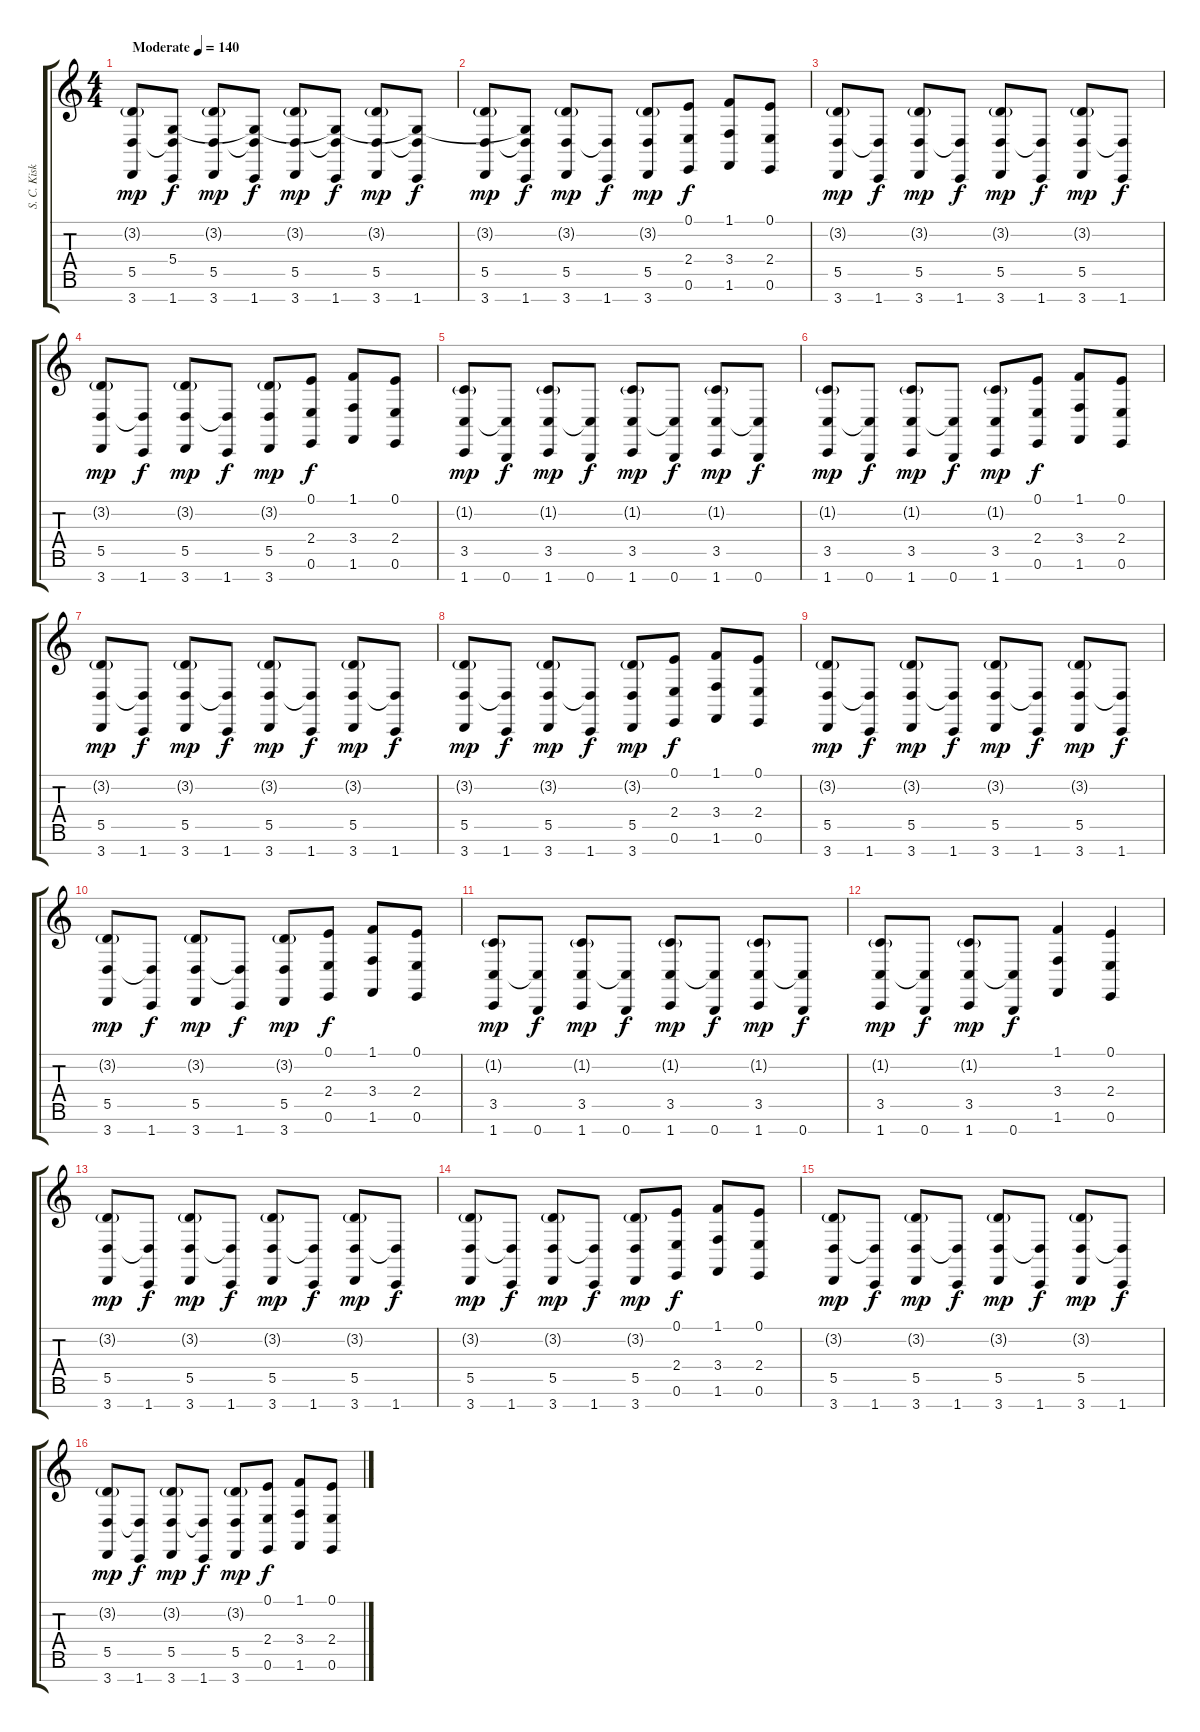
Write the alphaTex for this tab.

\track ("S. C. Kiskilla" "S. C. Kisk") {instrument stringensemble1}
\staff {score tabs}
\tuning (E4 B3 G3 D3 A2 E2 B1) {hide}
\ts (4 4)
\tempo (140 "Moderate")
\clef g2
\ks c
(3.2{g} 5.5 3.7).8{dy mp instrument lead2sawtooth} (5.4 5.5{t} 1.7).8{dy f} (3.2{g} 5.5 3.7).8{dy mp} (5.4{t} 5.5{t} 1.7).8{dy f} (3.2{g} 5.5 3.7).8{dy mp} (5.4{t} 5.5{t} 1.7).8{dy f} (3.2{g} 5.5 3.7).8{dy mp} (5.4{t} 5.5{t} 1.7).8{dy f} |
(3.2{g} 5.5 3.7).8{dy mp} (5.4{t} 5.5{t} 1.7).8{dy f} (3.2{g} 5.5 3.7).8{dy mp} (5.5{t} 1.7).8{dy f} (3.2{g} 5.5 3.7).8{dy mp} (0.1 2.4 0.6).8{dy f} (1.1 3.4 1.6).8 (0.1 2.4 0.6).8 |
(3.2{g} 5.5 3.7).8{dy mp} (5.5{t} 1.7).8{dy f} (3.2{g} 5.5 3.7).8{dy mp} (5.5{t} 1.7).8{dy f} (3.2{g} 5.5 3.7).8{dy mp} (5.5{t} 1.7).8{dy f} (3.2{g} 5.5 3.7).8{dy mp} (5.5{t} 1.7).8{dy f} |
(3.2{g} 5.5 3.7).8{dy mp} (5.5{t} 1.7).8{dy f} (3.2{g} 5.5 3.7).8{dy mp} (5.5{t} 1.7).8{dy f} (3.2{g} 5.5 3.7).8{dy mp} (0.1 2.4 0.6).8{dy f} (1.1 3.4 1.6).8 (0.1 2.4 0.6).8 |
(1.2{g} 3.5 1.7).8{dy mp} (3.5{t} 0.7).8{dy f} (1.2{g} 3.5 1.7).8{dy mp} (3.5{t} 0.7).8{dy f} (1.2{g} 3.5 1.7).8{dy mp} (3.5{t} 0.7).8{dy f} (1.2{g} 3.5 1.7).8{dy mp} (3.5{t} 0.7).8{dy f} |
(1.2{g} 3.5 1.7).8{dy mp} (3.5{t} 0.7).8{dy f} (1.2{g} 3.5 1.7).8{dy mp} (3.5{t} 0.7).8{dy f} (1.2{g} 3.5 1.7).8{dy mp} (0.1 2.4 0.6).8{dy f} (1.1 3.4 1.6).8 (0.1 2.4 0.6).8 |
(3.2{g} 5.5 3.7).8{dy mp instrument stringensemble1} (5.5{t} 1.7).8{dy f} (3.2{g} 5.5 3.7).8{dy mp} (5.5{t} 1.7).8{dy f} (3.2{g} 5.5 3.7).8{dy mp} (5.5{t} 1.7).8{dy f} (3.2{g} 5.5 3.7).8{dy mp} (5.5{t} 1.7).8{dy f} |
(3.2{g} 5.5 3.7).8{dy mp} (5.5{t} 1.7).8{dy f} (3.2{g} 5.5 3.7).8{dy mp} (5.5{t} 1.7).8{dy f} (3.2{g} 5.5 3.7).8{dy mp} (0.1 2.4 0.6).8{dy f} (1.1 3.4 1.6).8 (0.1 2.4 0.6).8 |
(3.2{g} 5.5 3.7).8{dy mp} (5.5{t} 1.7).8{dy f} (3.2{g} 5.5 3.7).8{dy mp} (5.5{t} 1.7).8{dy f} (3.2{g} 5.5 3.7).8{dy mp} (5.5{t} 1.7).8{dy f} (3.2{g} 5.5 3.7).8{dy mp} (5.5{t} 1.7).8{dy f} |
(3.2{g} 5.5 3.7).8{dy mp} (5.5{t} 1.7).8{dy f} (3.2{g} 5.5 3.7).8{dy mp} (5.5{t} 1.7).8{dy f} (3.2{g} 5.5 3.7).8{dy mp} (0.1 2.4 0.6).8{dy f} (1.1 3.4 1.6).8 (0.1 2.4 0.6).8 |
(1.2{g} 3.5 1.7).8{dy mp} (3.5{t} 0.7).8{dy f} (1.2{g} 3.5 1.7).8{dy mp} (3.5{t} 0.7).8{dy f} (1.2{g} 3.5 1.7).8{dy mp} (3.5{t} 0.7).8{dy f} (1.2{g} 3.5 1.7).8{dy mp} (3.5{t} 0.7).8{dy f} |
(1.2{g} 3.5 1.7).8{dy mp} (3.5{t} 0.7).8{dy f} (1.2{g} 3.5 1.7).8{dy mp} (3.5{t} 0.7).8{dy f} (1.1 3.4 1.6).4 (0.1 2.4 0.6).4 |
(3.2{g} 5.5 3.7).8{dy mp} (5.5{t} 1.7).8{dy f} (3.2{g} 5.5 3.7).8{dy mp} (5.5{t} 1.7).8{dy f} (3.2{g} 5.5 3.7).8{dy mp} (5.5{t} 1.7).8{dy f} (3.2{g} 5.5 3.7).8{dy mp} (5.5{t} 1.7).8{dy f} |
(3.2{g} 5.5 3.7).8{dy mp} (5.5{t} 1.7).8{dy f} (3.2{g} 5.5 3.7).8{dy mp} (5.5{t} 1.7).8{dy f} (3.2{g} 5.5 3.7).8{dy mp} (0.1 2.4 0.6).8{dy f} (1.1 3.4 1.6).8 (0.1 2.4 0.6).8 |
(3.2{g} 5.5 3.7).8{dy mp} (5.5{t} 1.7).8{dy f} (3.2{g} 5.5 3.7).8{dy mp} (5.5{t} 1.7).8{dy f} (3.2{g} 5.5 3.7).8{dy mp} (5.5{t} 1.7).8{dy f} (3.2{g} 5.5 3.7).8{dy mp} (5.5{t} 1.7).8{dy f} |
(3.2{g} 5.5 3.7).8{dy mp} (5.5{t} 1.7).8{dy f} (3.2{g} 5.5 3.7).8{dy mp} (5.5{t} 1.7).8{dy f} (3.2{g} 5.5 3.7).8{dy mp} (0.1 2.4 0.6).8{dy f} (1.1 3.4 1.6).8 (0.1 2.4 0.6).8
